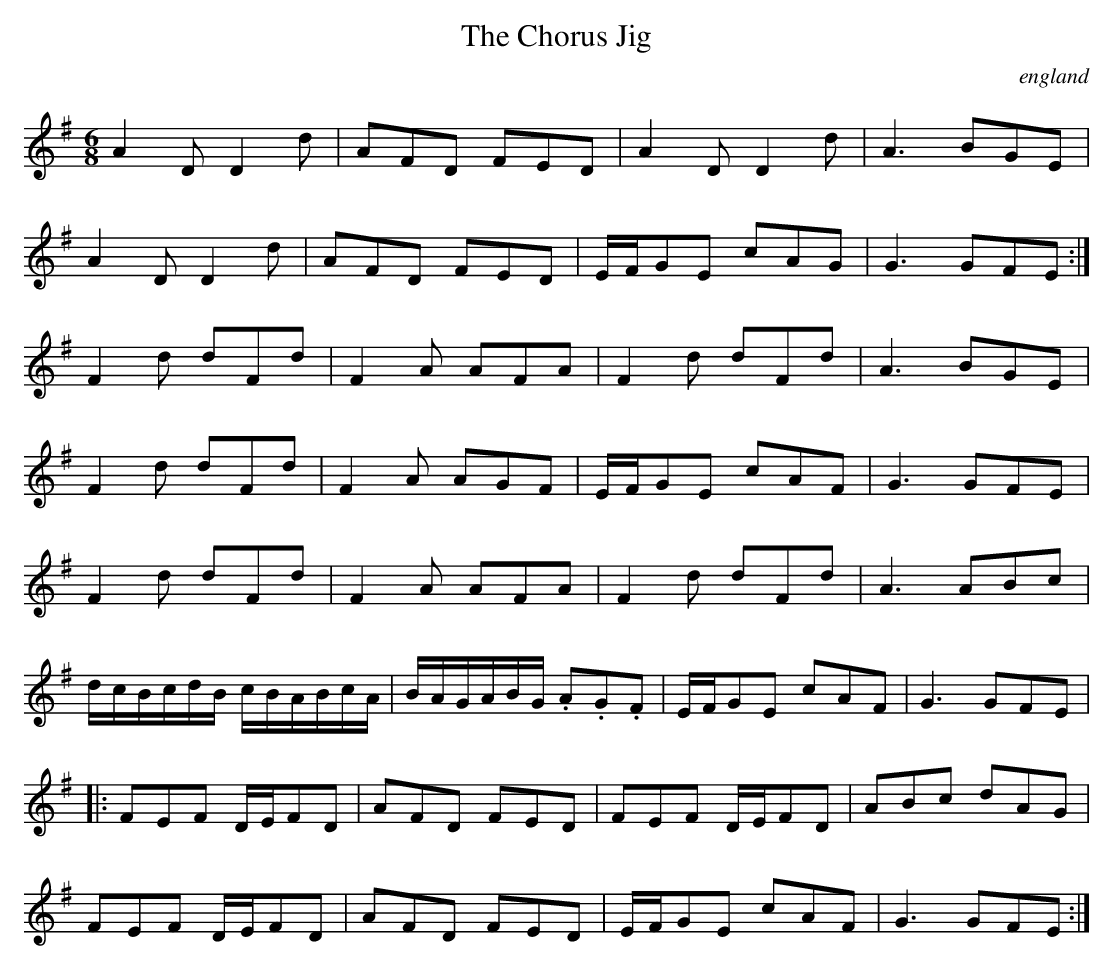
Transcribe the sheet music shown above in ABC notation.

X:1
T:The Chorus Jig
O:england
L:1/8
M:6/8
K:G
A2 D D2 d|AFD FED|A2 D D2 d|A3 BGE|
A2 D D2 d|AFD FED|E/F/GE cAG|G3 GFE:|
F2 d dFd|F2 A AFA|F2 d dFd|A3 BGE|
F2 d dFd|F2 A AGF|E/F/GE cAF|G3 GFE|
F2 d dFd|F2 A AFA|F2 d dFd|A3 ABc|
d/c/B/c/d/B/ c/B/A/B/c/A/|B/A/G/A/B/G/ .A.G.F|E/F/GE cAF|G3 GFE|
|:FEF D/E/FD|AFD FED|FEF D/E/FD|ABc dAG|
FEF D/E/FD|AFD FED|E/F/GE cAF|G3 GFE:|
